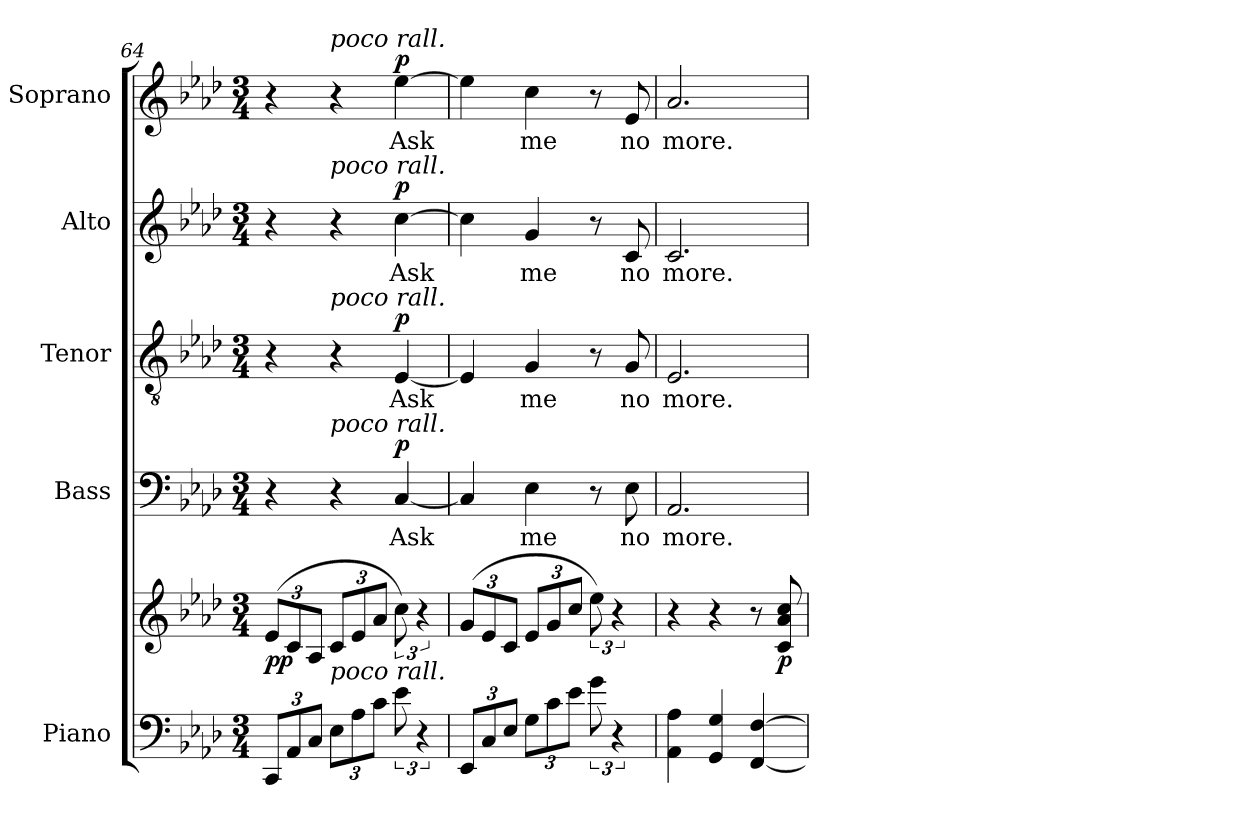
**kern	**kern	**dynam	**kern	**text	**dynam	**kern	**text	**dynam	**kern	**text	**dynam	**kern	**text	**dynam
*part5	*part5	*part5	*part4	*part4	*part4	*part3	*part3	*part3	*part2	*part2	*part2	*part1	*part1	*part1
*staff6	*staff5	*staff5/6	*staff4	*staff4	*staff4	*staff3	*staff3	*staff3	*staff2	*staff2	*staff2	*staff1	*staff1	*staff1
*I"Piano	*	*	*I"Bass	*	*	*I"Tenor	*	*	*I"Alto	*	*	*I"Soprano	*	*
*I'Pno.	*	*	*I'B.	*	*	*I'T.	*	*	*I'A.	*	*	*I'S.	*	*
*clefF4	*clefG2	*	*clefF4	*	*	*clefGv2	*	*	*clefG2	*	*	*clefG2	*	*
*k[b-e-a-d-]	*k[b-e-a-d-]	*	*k[b-e-a-d-]	*	*	*k[b-e-a-d-]	*	*	*k[b-e-a-d-]	*	*	*k[b-e-a-d-]	*	*
*M3/4	*M3/4	*	*M3/4	*	*	*M3/4	*	*	*M3/4	*	*	*M3/4	*	*
*Xbrackettup	*Xbrackettup	*	*	*	*	*	*	*	*	*	*	*	*	*
=64	=64	=64	=64	=64	=64	=64	=64	=64	=64	=64	=64	=64	=64	=64
!	!	!LO:DY:b	!	!	!	!	!	!	!	!	!	!	!	!
12CC/L	(>12e-/L	pp	4r	.	.	4r	.	.	4r	.	.	4r	.	.
12AA-/	12c/	.	.	.	.	.	.	.	.	.	.	.	.	.
12C/J	12A-/J	.	.	.	.	.	.	.	.	.	.	.	.	.
!	!	!	!	!	!	!	!	!	!	!	!	!LO:TX:a:i:t=poco rall.	!	!
!	!	!	!	!	!	!	!	!	!LO:TX:a:i:t=poco rall.	!	!	!	!	!
!	!	!	!	!	!	!LO:TX:a:i:t=poco rall.	!	!	!	!	!	!	!	!
!	!	!	!LO:TX:a:i:t=poco rall.	!	!	!	!	!	!	!	!	!	!	!
!LO:TX:a:i:t=poco rall.	!	!	!	!	!	!	!	!	!	!	!	!	!	!
12E-\L	12c/L	.	4r	.	.	4r	.	.	4r	.	.	4r	.	.
12A-\	12e-/	.	.	.	.	.	.	.	.	.	.	.	.	.
12c\J	12a-/J	.	.	.	.	.	.	.	.	.	.	.	.	.
*brackettup	*brackettup	*	*	*	*	*	*	*	*	*	*	*	*	*
!	!	!	!	!LO:LY:b	!LO:DY:a	!	!LO:LY:b	!LO:DY:a	!	!LO:LY:b	!LO:DY:a	!	!LO:LY:b	!LO:DY:a
12e-\	12cc\)	.	[4C/	Ask	p	[4E-/	Ask	p	[4cc\	Ask	p	[4ee-\	Ask	p
6r	6r	.	.	.	.	.	.	.	.	.	.	.	.	.
=65	=65	=65	=65	=65	=65	=65	=65	=65	=65	=65	=65	=65	=65	=65
*Xbrackettup	*Xbrackettup	*	*	*	*	*	*	*	*	*	*	*	*	*
12EE-/L	(>12g/L	.	4C/]	.	.	4E-/]	.	.	4cc\]	.	.	4ee-\]	.	.
12C/	12e-/	.	.	.	.	.	.	.	.	.	.	.	.	.
12E-/J	12c/J	.	.	.	.	.	.	.	.	.	.	.	.	.
!	!	!	!	!LO:LY:b	!	!	!LO:LY:b	!	!	!LO:LY:b	!	!	!LO:LY:b	!
12G\L	12e-/L	.	4E-\	me	.	4G/	me	.	4g/	me	.	4cc\	me	.
12c\	12g/	.	.	.	.	.	.	.	.	.	.	.	.	.
12e-\J	12cc/J	.	.	.	.	.	.	.	.	.	.	.	.	.
*brackettup	*brackettup	*	*	*	*	*	*	*	*	*	*	*	*	*
12g\	12ee-\)	.	8r	.	.	8r	.	.	8r	.	.	8r	.	.
6r	6r	.	.	.	.	.	.	.	.	.	.	.	.	.
!	!	!	!	!LO:LY:b	!	!	!LO:LY:b	!	!	!LO:LY:b	!	!	!LO:LY:b	!
.	.	.	8E-\	no	.	8G/	no	.	8c/	no	.	8e-/	no	.
=66	=66	=66	=66	=66	=66	=66	=66	=66	=66	=66	=66	=66	=66	=66
!	!	!	!	!LO:LY:b	!	!	!LO:LY:b	!	!	!LO:LY:b	!	!	!LO:LY:b	!
4AA-\ 4A-\	4r	.	2.AA-/	more.	.	2.E-/	more.	.	2.c/	more.	.	2.a-/	more.	.
4GG/ 4G/	4r	.	.	.	.	.	.	.	.	.	.	.	.	.
[4FF/ [4F/	8r	.	.	.	.	.	.	.	.	.	.	.	.	.
!	!	!LO:DY:b	!	!	!	!	!	!	!	!	!	!	!	!
.	8c/ 8a-/ 8cc/	p	.	.	.	.	.	.	.	.	.	.	.	.
=	=	=	=	=	=	=	=	=	=	=	=	=	=	=
*-	*-	*-	*-	*-	*-	*-	*-	*-	*-	*-	*-	*-	*-	*-
